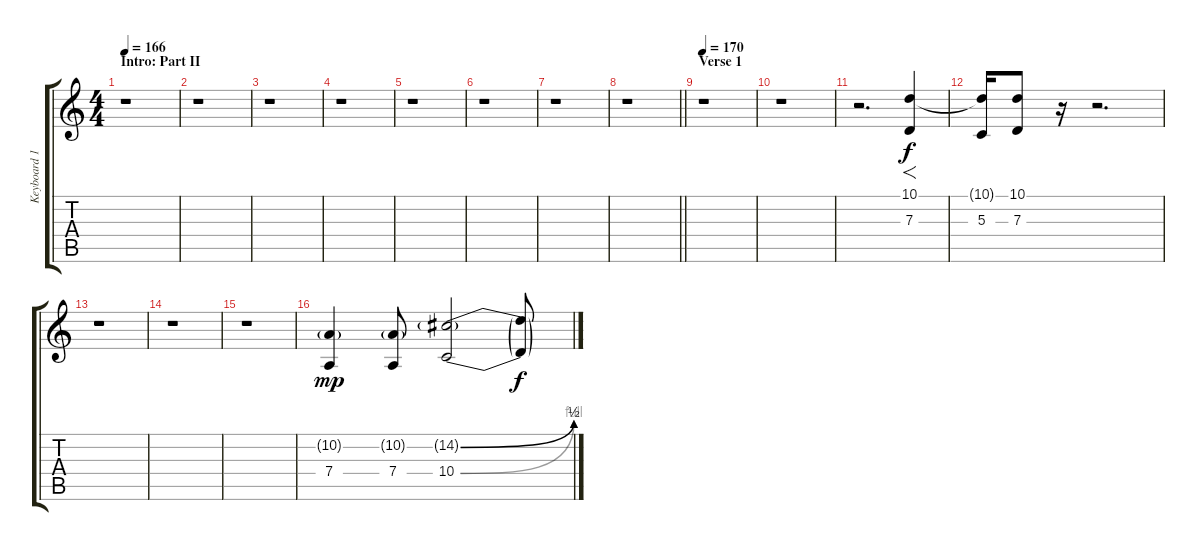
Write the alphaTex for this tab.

\track ("Keyboard 1" "Keyboard 1") {instrument stringensemble1}
\staff {score tabs}
\tuning (E4 B3 G3 D3 A2 E2) {hide}
\ts (4 4)
\section ("" "Intro: Part II")
\tempo 166
\clef g2
\ks c
r.1{dy f} |
r.1 |
r.1 |
r.1 |
r.1 |
r.1 |
r.1 |
\barLineRight lightlight
r.1 |
\section ("" "Verse 1")
\tempo 170
r.1 |
r.1 |
r.2{d} (10.1 7.3).4{f} |
(10.1{t} 5.3).16 (10.1 7.3).8 r.16 r.2{d} |
r.1 |
r.1 |
r.1 |
(10.2{g} 7.4).4{dy mp} (10.2{g} 7.4).8 (14.2{be (bend 0 0 60 2) g} 10.4{be (bend 0 0 60 4)}).2 (14.2{t} 10.4{t}).8{dy f}
